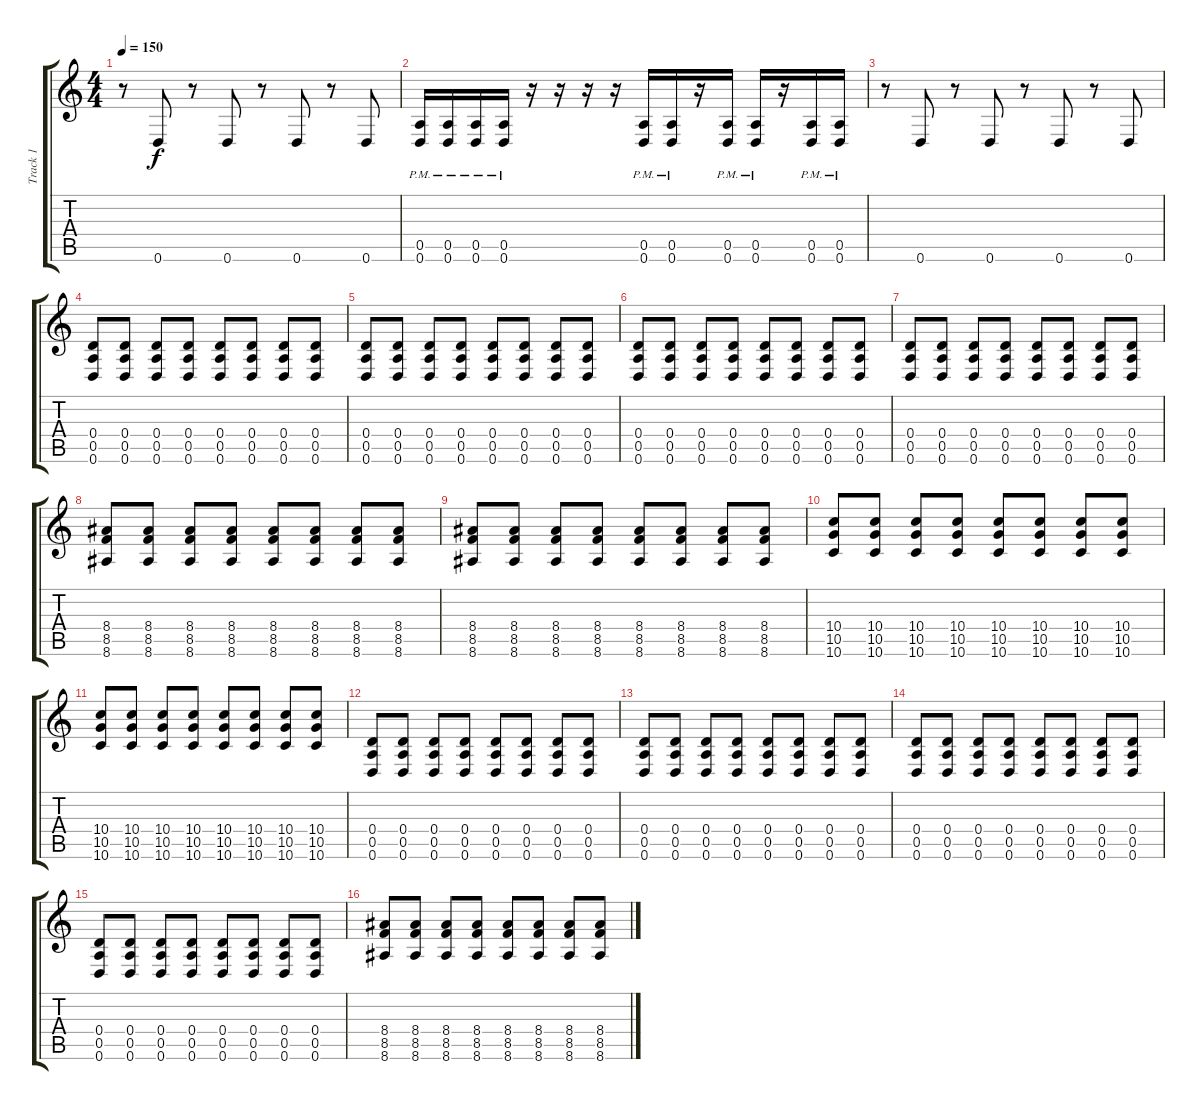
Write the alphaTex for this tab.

\track ("Track 1" "Track 1") {instrument distortionguitar}
\staff {score tabs}
\tuning (E4 B3 G3 D3 A2 D2) {hide}
\ts (4 4)
\tempo 150
\clef g2
\ks c
r.8{dy f} 0.6.8 r.8 0.6.8 r.8 0.6.8 r.8 0.6.8 |
(0.5{pm} 0.6{pm}).16 (0.5{pm} 0.6{pm}).16 (0.5{pm} 0.6{pm}).16 (0.5{pm} 0.6{pm}).16 r.16 r.16 r.16 r.16 (0.5{pm} 0.6{pm}).16 (0.5{pm} 0.6{pm}).16 r.16 (0.5{pm} 0.6{pm}).16 (0.5{pm} 0.6{pm}).16 r.16 (0.5{pm} 0.6{pm}).16 (0.5{pm} 0.6{pm}).16 |
r.8 0.6.8 r.8 0.6.8 r.8 0.6.8 r.8 0.6.8 |
(0.4 0.5 0.6).8 (0.4 0.5 0.6).8 (0.4 0.5 0.6).8 (0.4 0.5 0.6).8 (0.4 0.5 0.6).8 (0.4 0.5 0.6).8 (0.4 0.5 0.6).8 (0.4 0.5 0.6).8 |
(0.4 0.5 0.6).8 (0.4 0.5 0.6).8 (0.4 0.5 0.6).8 (0.4 0.5 0.6).8 (0.4 0.5 0.6).8 (0.4 0.5 0.6).8 (0.4 0.5 0.6).8 (0.4 0.5 0.6).8 |
(0.4 0.5 0.6).8 (0.4 0.5 0.6).8 (0.4 0.5 0.6).8 (0.4 0.5 0.6).8 (0.4 0.5 0.6).8 (0.4 0.5 0.6).8 (0.4 0.5 0.6).8 (0.4 0.5 0.6).8 |
(0.4 0.5 0.6).8 (0.4 0.5 0.6).8 (0.4 0.5 0.6).8 (0.4 0.5 0.6).8 (0.4 0.5 0.6).8 (0.4 0.5 0.6).8 (0.4 0.5 0.6).8 (0.4 0.5 0.6).8 |
(8.4 8.5 8.6).8 (8.4 8.5 8.6).8 (8.4 8.5 8.6).8 (8.4 8.5 8.6).8 (8.4 8.5 8.6).8 (8.4 8.5 8.6).8 (8.4 8.5 8.6).8 (8.4 8.5 8.6).8 |
(8.4 8.5 8.6).8 (8.4 8.5 8.6).8 (8.4 8.5 8.6).8 (8.4 8.5 8.6).8 (8.4 8.5 8.6).8 (8.4 8.5 8.6).8 (8.4 8.5 8.6).8 (8.4 8.5 8.6).8 |
(10.4 10.5 10.6).8 (10.4 10.5 10.6).8 (10.4 10.5 10.6).8 (10.4 10.5 10.6).8 (10.4 10.5 10.6).8 (10.4 10.5 10.6).8 (10.4 10.5 10.6).8 (10.4 10.5 10.6).8 |
(10.4 10.5 10.6).8 (10.4 10.5 10.6).8 (10.4 10.5 10.6).8 (10.4 10.5 10.6).8 (10.4 10.5 10.6).8 (10.4 10.5 10.6).8 (10.4 10.5 10.6).8 (10.4 10.5 10.6).8 |
(0.4 0.5 0.6).8 (0.4 0.5 0.6).8 (0.4 0.5 0.6).8 (0.4 0.5 0.6).8 (0.4 0.5 0.6).8 (0.4 0.5 0.6).8 (0.4 0.5 0.6).8 (0.4 0.5 0.6).8 |
(0.4 0.5 0.6).8 (0.4 0.5 0.6).8 (0.4 0.5 0.6).8 (0.4 0.5 0.6).8 (0.4 0.5 0.6).8 (0.4 0.5 0.6).8 (0.4 0.5 0.6).8 (0.4 0.5 0.6).8 |
(0.4 0.5 0.6).8 (0.4 0.5 0.6).8 (0.4 0.5 0.6).8 (0.4 0.5 0.6).8 (0.4 0.5 0.6).8 (0.4 0.5 0.6).8 (0.4 0.5 0.6).8 (0.4 0.5 0.6).8 |
(0.4 0.5 0.6).8 (0.4 0.5 0.6).8 (0.4 0.5 0.6).8 (0.4 0.5 0.6).8 (0.4 0.5 0.6).8 (0.4 0.5 0.6).8 (0.4 0.5 0.6).8 (0.4 0.5 0.6).8 |
(8.4 8.5 8.6).8 (8.4 8.5 8.6).8 (8.4 8.5 8.6).8 (8.4 8.5 8.6).8 (8.4 8.5 8.6).8 (8.4 8.5 8.6).8 (8.4 8.5 8.6).8 (8.4 8.5 8.6).8
